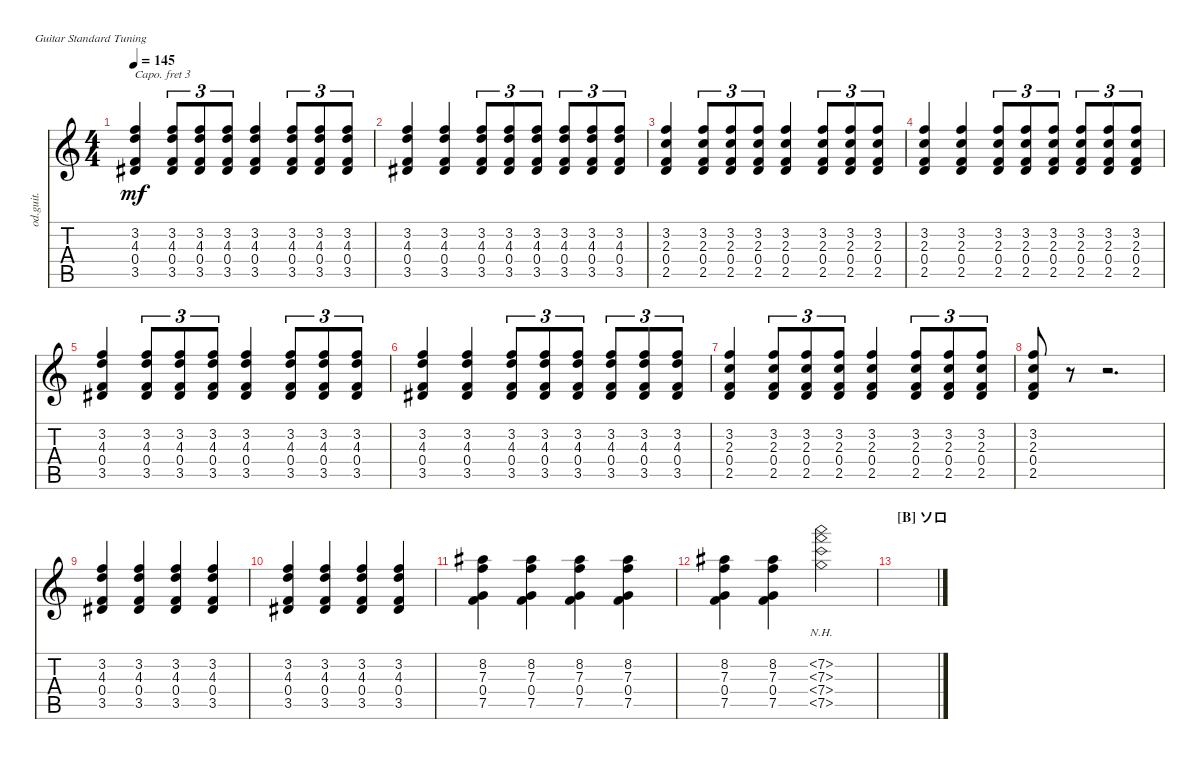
\bracketExtendMode nobrackets
\track ("Backing Gt" "od.guit.") {instrument overdrivenguitar}
\staff {score tabs}
\capo 3
\tuning (E4 B3 G3 D3 A2 E2)
\ts (4 4)
\tempo 145
\clef g2
\ks aminor
(3.5{acc #} 0.4 4.3 3.2).4{dy mf beam Up} (3.5{acc #} 0.4 4.3 3.2).8{tu (3 2) beam Up} (3.5{acc #} 0.4 4.3 3.2).8{tu (3 2) beam Up} (3.5{acc #} 0.4 4.3 3.2).8{tu (3 2) beam Up} (3.5{acc #} 0.4 4.3 3.2).4{beam Up} (3.5{acc #} 0.4 4.3 3.2).8{tu (3 2) beam Up} (3.5{acc #} 0.4 4.3 3.2).8{tu (3 2) beam Up} (3.5{acc #} 0.4 4.3 3.2).8{tu (3 2) beam Up} |
(3.5{acc #} 0.4 4.3 3.2).4{beam Up} (3.5{acc #} 0.4 4.3 3.2).4{beam Up} (3.5{acc #} 0.4 4.3 3.2).8{tu (3 2) beam Up} (3.5{acc #} 0.4 4.3 3.2).8{tu (3 2) beam Up} (3.5{acc #} 0.4 4.3 3.2).8{tu (3 2) beam Up} (3.5{acc #} 0.4 4.3 3.2).8{tu (3 2) beam Up} (3.5{acc #} 0.4 4.3 3.2).8{tu (3 2) beam Up} (3.5{acc #} 0.4 4.3 3.2).8{tu (3 2) beam Up} |
(2.5 0.4 2.3 3.2).4{beam Up} (2.5 0.4 2.3 3.2).8{tu (3 2) beam Up} (2.5 0.4 2.3 3.2).8{tu (3 2) beam Up} (2.5 0.4 2.3 3.2).8{tu (3 2) beam Up} (2.5 0.4 2.3 3.2).4{beam Up} (2.5 0.4 2.3 3.2).8{tu (3 2) beam Up} (2.5 0.4 2.3 3.2).8{tu (3 2) beam Up} (2.5 0.4 2.3 3.2).8{tu (3 2) beam Up} |
(2.5 0.4 2.3 3.2).4{beam Up} (2.5 0.4 2.3 3.2).4{beam Up} (2.5 0.4 2.3 3.2).8{tu (3 2) beam Up} (2.5 0.4 2.3 3.2).8{tu (3 2) beam Up} (2.5 0.4 2.3 3.2).8{tu (3 2) beam Up} (2.5 0.4 2.3 3.2).8{tu (3 2) beam Up} (2.5 0.4 2.3 3.2).8{tu (3 2) beam Up} (2.5 0.4 2.3 3.2).8{tu (3 2) beam Up} |
(3.5{acc #} 0.4 4.3 3.2).4{beam Up} (3.5{acc #} 0.4 4.3 3.2).8{tu (3 2) beam Up} (3.5{acc #} 0.4 4.3 3.2).8{tu (3 2) beam Up} (3.5{acc #} 0.4 4.3 3.2).8{tu (3 2) beam Up} (3.5{acc #} 0.4 4.3 3.2).4{beam Up} (3.5{acc #} 0.4 4.3 3.2).8{tu (3 2) beam Up} (3.5{acc #} 0.4 4.3 3.2).8{tu (3 2) beam Up} (3.5{acc #} 0.4 4.3 3.2).8{tu (3 2) beam Up} |
(3.5{acc #} 0.4 4.3 3.2).4{beam Up} (3.5{acc #} 0.4 4.3 3.2).4{beam Up} (3.5{acc #} 0.4 4.3 3.2).8{tu (3 2) beam Up} (3.5{acc #} 0.4 4.3 3.2).8{tu (3 2) beam Up} (3.5{acc #} 0.4 4.3 3.2).8{tu (3 2) beam Up} (3.5{acc #} 0.4 4.3 3.2).8{tu (3 2) beam Up} (3.5{acc #} 0.4 4.3 3.2).8{tu (3 2) beam Up} (3.5{acc #} 0.4 4.3 3.2).8{tu (3 2) beam Up} |
(2.5 0.4 2.3 3.2).4{beam Up} (2.5 0.4 2.3 3.2).8{tu (3 2) beam Up} (2.5 0.4 2.3 3.2).8{tu (3 2) beam Up} (2.5 0.4 2.3 3.2).8{tu (3 2) beam Up} (2.5 0.4 2.3 3.2).4{beam Up} (2.5 0.4 2.3 3.2).8{tu (3 2) beam Up} (2.5 0.4 2.3 3.2).8{tu (3 2) beam Up} (2.5 0.4 2.3 3.2).8{tu (3 2) beam Up} |
(2.5 0.4 2.3 3.2).8{beam Up} r.8{beam Down} r.2{d beam Down} |
(3.5{acc #} 0.4 4.3 3.2).4{beam Up} (3.5{acc #} 0.4 4.3 3.2).4{beam Up} (3.5{acc #} 0.4 4.3 3.2).4{beam Up} (3.5{acc #} 0.4 4.3 3.2).4{beam Up} |
(3.5{acc #} 0.4 4.3 3.2).4{beam Up} (3.5{acc #} 0.4 4.3 3.2).4{beam Up} (3.5{acc #} 0.4 4.3 3.2).4{beam Up} (3.5{acc #} 0.4 4.3 3.2).4{beam Up} |
(7.5 0.4 7.3 8.2{acc #}).4{beam Down} (7.5 0.4 7.3 8.2{acc #}).4{beam Down} (7.5 0.4 7.3 8.2{acc #}).4{beam Down} (7.5 0.4 7.3 8.2{acc #}).4{beam Down} |
(7.5 0.4 7.3 8.2{acc #}).4{beam Down} (7.5 0.4 7.3 8.2{acc #}).4{beam Down} (7.5{nh} 7.4{nh} 7.3{nh} 7.2{nh}).2{beam Down} |
\section ("B" "ソロ")
